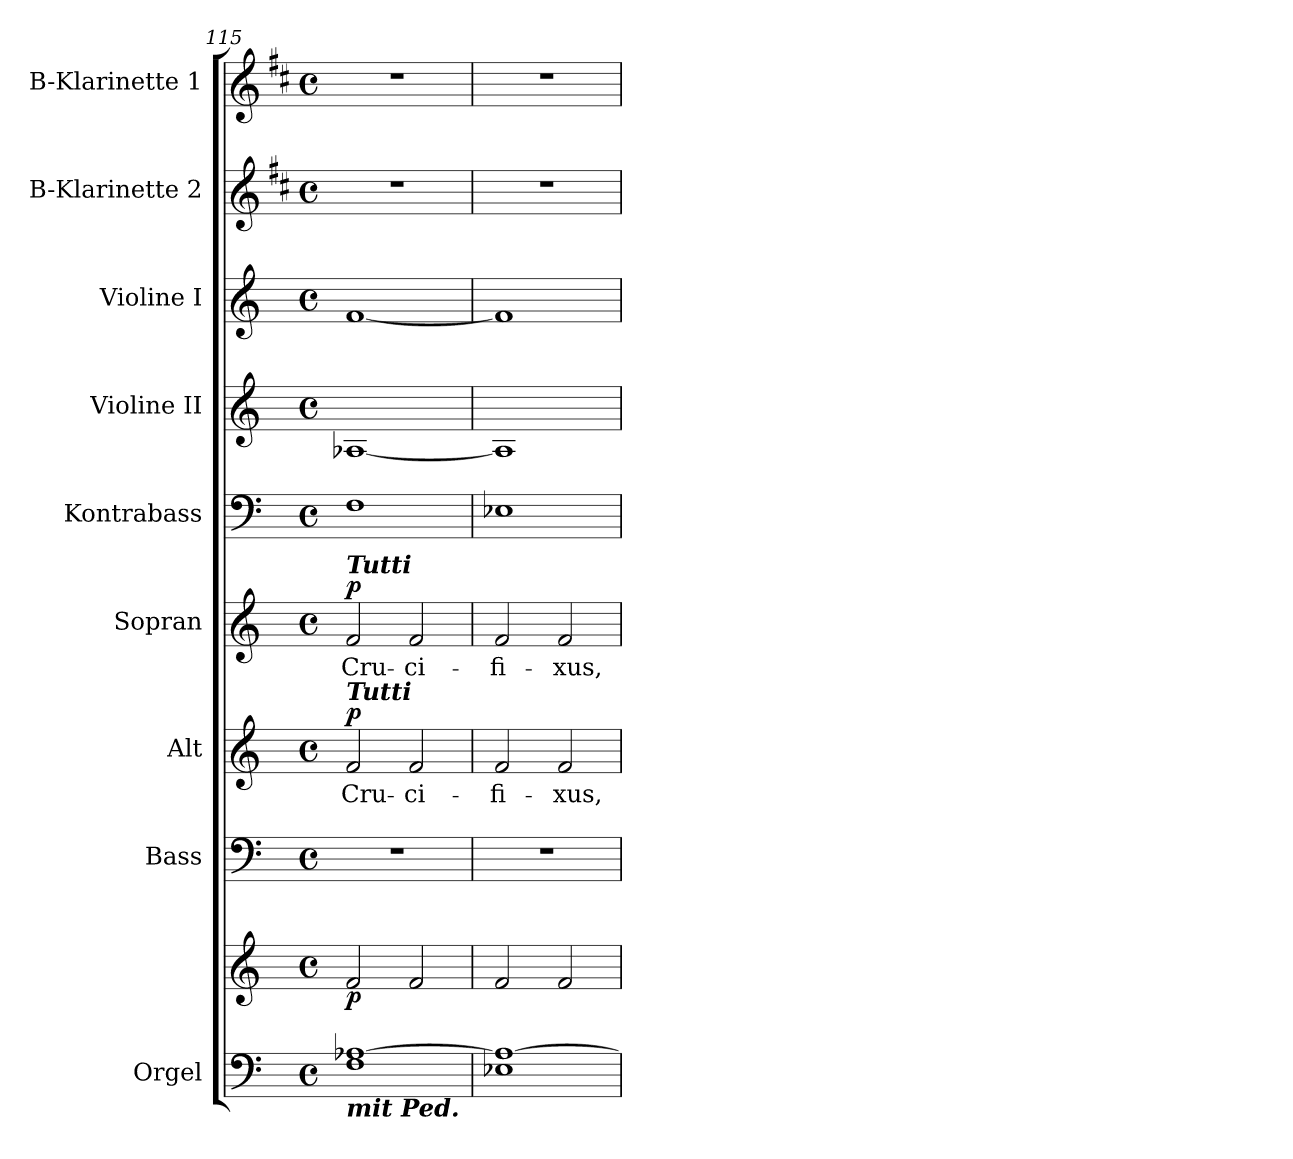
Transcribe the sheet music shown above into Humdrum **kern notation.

**kern	**kern	**dynam	**kern	**kern	**text	**dynam	**kern	**text	**dynam	**kern	**kern	**kern	**kern	**kern
*part9	*part9	*part9	*part8	*part7	*part7	*part7	*part6	*part6	*part6	*part5	*part4	*part3	*part2	*part1
*staff10	*staff9	*staff9/10	*staff8	*staff7	*staff7	*staff7	*staff6	*staff6	*staff6	*staff5	*staff4	*staff3	*staff2	*staff1
*I"Orgel	*	*	*I"Bass	*I"Alt	*	*	*I"Sopran	*	*	*I"Kontrabass	*I"Violine II	*I"Violine I	*I"B-Klarinette 2	*I"B-Klarinette 1
*I'Org.	*	*	*I'B.	*I'A.	*	*	*I'S.	*	*	*I'Kb.	*I'Vl. II	*I'Vl. I	*I'B Kl. 2	*I'B Kl. 1
*clefF4	*clefG2	*	*clefF4	*clefG2	*	*	*clefG2	*	*	*clefF4	*clefG2	*clefG2	*clefG2	*clefG2
*	*	*	*	*	*	*	*	*	*	*ITrd7c12	*	*	*ITrd1c2	*ITrd1c2
*k[]	*k[]	*	*k[]	*k[]	*	*	*k[]	*	*	*k[]	*k[]	*k[]	*k[]	*k[]
*C:	*C:	*	*C:	*C:	*	*	*C:	*	*	*C:	*C:	*C:	*C:	*C:
*M4/4	*M4/4	*	*M4/4	*M4/4	*	*	*M4/4	*	*	*M4/4	*M4/4	*M4/4	*M4/4	*M4/4
*met(c)	*met(c)	*	*met(c)	*met(c)	*	*	*met(c)	*	*	*met(c)	*met(c)	*met(c)	*met(c)	*met(c)
=115	=115	=115	=115	=115	=115	=115	=115	=115	=115	=115	=115	=115	=115	=115
!	!	!	!	!	!	!	!LO:TX:a:Bi:t=Tutti	!	!	!	!	!	!	!
!	!	!	!	!LO:TX:a:Bi:t=Tutti	!	!	!	!	!	!	!	!	!	!
!LO:TX:b:Bi:t=mit Ped.	!	!	!	!	!	!	!	!	!	!	!	!	!	!
!	!	!LO:DY:b	!	!	!LO:LY:b	!LO:DY:a	!	!LO:LY:b	!LO:DY:a	!	!	!	!	!
1F [1A-X	2f/	p	1r	2f/	Cru-	p	2f/	Cru-	p	1FF	[1A-X	[1f	1r	1r
!	!	!	!	!	!LO:LY:b	!	!	!LO:LY:b	!	!	!	!	!	!
.	2f/	.	.	2f/	-ci-	.	2f/	-ci-	.	.	.	.	.	.
!!LO:PB:g=z
=116	=116	=116	=116	=116	=116	=116	=116	=116	=116	=116	=116	=116	=116	=116
!	!	!	!	!	!LO:LY:b	!	!	!LO:LY:b	!	!	!	!	!	!
1E-X 1A-_	2f/	.	1r	2f/	-fi-	.	2f/	-fi-	.	1EE-X	1A-]	1f]	1r	1r
!	!	!	!	!	!LO:LY:b	!	!	!LO:LY:b	!	!	!	!	!	!
.	2f/	.	.	2f/	-xus,	.	2f/	-xus,	.	.	.	.	.	.
=	=	=	=	=	=	=	=	=	=	=	=	=	=	=
*-	*-	*-	*-	*-	*-	*-	*-	*-	*-	*-	*-	*-	*-	*-
